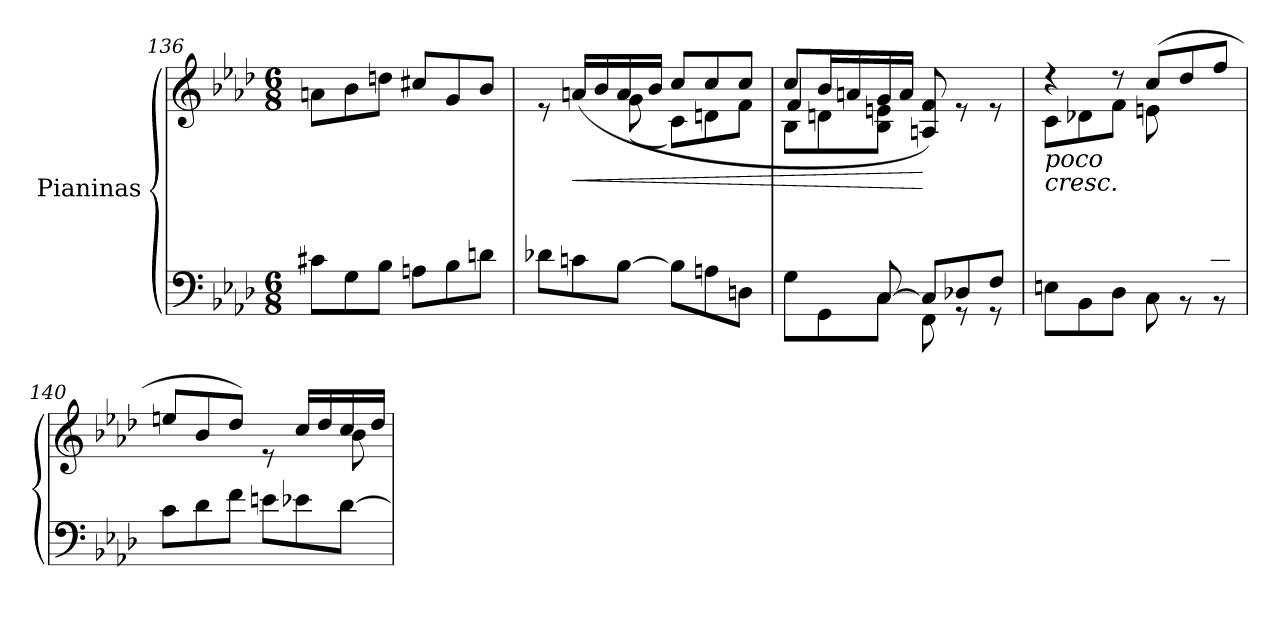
**kern	**kern	**dynam
*part1	*part1	*part1
*staff2	*staff1	*staff1/2
*I"Pianinas	*	*
*clefF4	*clefG2	*
*k[b-e-a-d-]	*k[b-e-a-d-]	*
*M6/8	*M6/8	*
=136	=136	=136
8c#X\L	8an\L	.
8G\	8b-\	.
8B-\J	8ddn\J	.
8An\L	8cc#X/L	.
8B-\	8g/	.
8dn\J	8b-/J	.
=137	=137	=137
*	*^	*
8d-X\L	8re	4ryy	.
!	!	!	!LO:HP:b
8cn\	(>16an/LL	.	<
.	16b-/	.	.
[8B-\J	16a/	(<8g\	.
.	16b-/JJ	.	.
8B-\L]	8cc/L	8c\L)	.
8An\	8cc/	8dn\	.
8Dn\J	8cc/J	8f\J	.
=138	=138	=138	=138
*^	*	*^	*
8G\L	4ryy	8cc:/L	8B-\L	4f/	.
8GG\	.	16b-/L	8dn\	.	.
.	.	16an/	.	.	.
[8C\J	8C/	16g/	8B-\ 8en\J	2ryy	.
.	.	16a/JJ	.	.	.
8C/L]	8FF\	8An/ 8f/)	4.ryy	.	[
8D-X/	8r	8re	.	.	.
8F/J	8r	8re	.	.	.
*	*	*	*v	*v	*
=139	=139	=139	=139	=139
!	!	!LO:TX:b:i:t=poco	!	!
!	!	!LO:TX:b:i:t=cresc.	!	!
2ryy	8En\L	4r	(<8c\L	.
.	8BB-\	.	8d-X\	.
.	8D-\J	8r	8f\J	.
.	8C\	(>8cc/L	8en\L	.
8B-/	8r	8dd-/	4ryy	.
8d-/J	8r	8ff/J	.	.
*v	*v	*	*	*
!!LO:LB:g=z	!!
=140	=140	=140	=140
8c\L	8een/L	8ryy	.
*	*v	*v	*
8d-\	8b-/	.
8f\J	8dd-/J)	.
8en\L	8re	.
8e-X\	16cc/LL	.
.	16dd-/	.
*	*^	*
[8d-\J)	16cc/	8b-\	.
.	16dd-/JJ	.	.
*	*v	*v	*
=	=	=
*-	*-	*-
